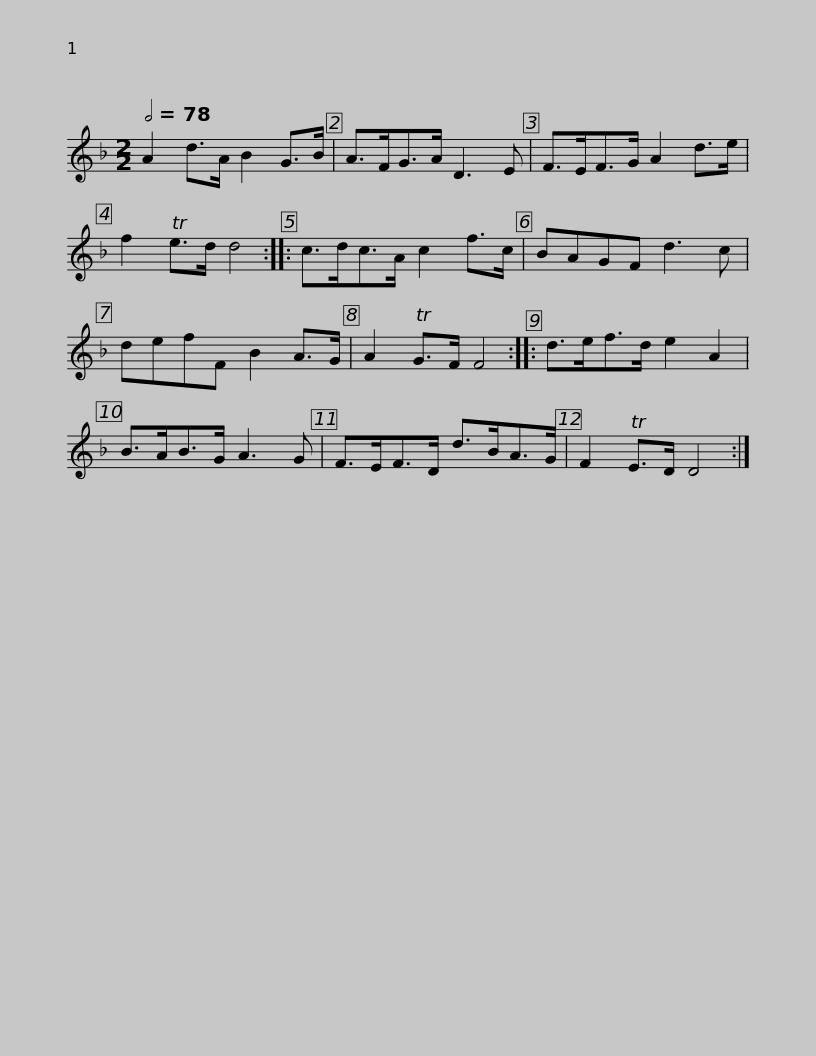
X:1
L:1/8
Q:1/2=78
M:2/2
I:linebreak $
K:Dmin
V:1 treble
V:1
 A2 d>A B2 G>B | A>FG>A D3 E | F>EF>G A2 d>e | f2 Te>d d4 :: c>dc>A c2 f>c | %5
 BAGF d3 c |$ defF B2 A>G | A2 TG>F F4 :: d>ef>d e2 A2 | B>AB>G A3 G | %10
 F>EF>D d>BA>G | F2 TE>D D4 :| %12
